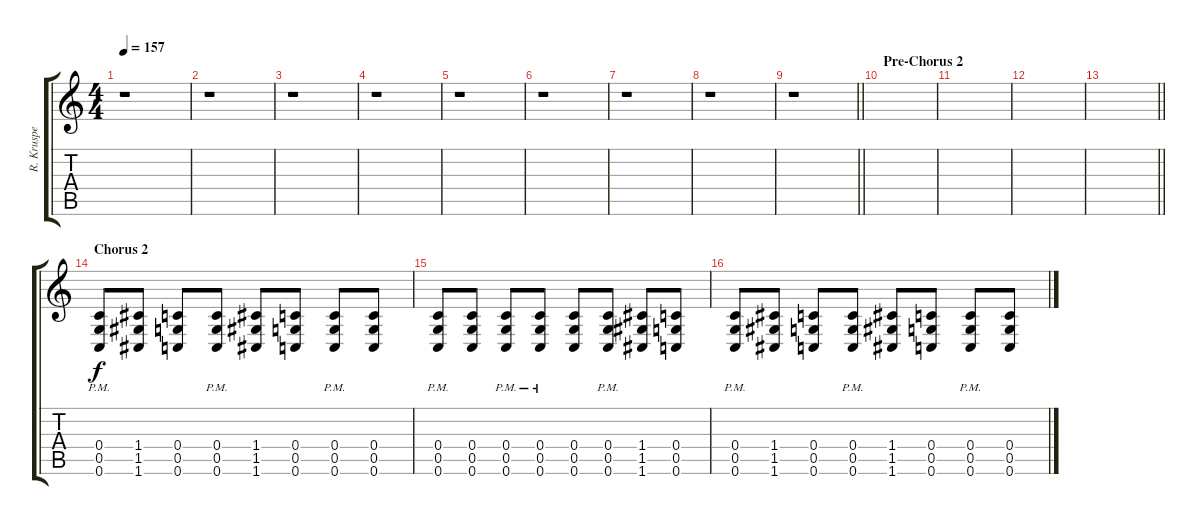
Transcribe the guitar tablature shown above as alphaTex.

\track ("R. Kruspe" "R. Kruspe") {instrument distortionguitar}
\staff {score tabs}
\tuning (D4 A3 F3 C3 G2 C2) {hide}
\ts (4 4)
\tempo 157
\clef g2
\ks c
r.1{dy f} |
r.1 |
r.1 |
r.1 |
r.1 |
r.1 |
r.1 |
r.1 |
\barLineRight lightlight
r.1 |
\section ("" "Pre-Chorus 2")
|
|
|
\barLineRight lightlight
|
\section ("" "Chorus 2")
(0.4{pm} 0.5{pm} 0.6{pm}).8 (1.4 1.5 1.6).8 (0.4 0.5 0.6).8 (0.4{pm} 0.5{pm} 0.6{pm}).8 (1.4 1.5 1.6).8 (0.4 0.5 0.6).8 (0.4{pm} 0.5{pm} 0.6{pm}).8 (0.4 0.5 0.6).8 |
(0.4{pm} 0.5{pm} 0.6{pm}).8 (0.4 0.5 0.6).8 (0.4{pm} 0.5{pm} 0.6{pm}).8 (0.4{pm} 0.5{pm} 0.6{pm}).8 (0.4 0.5 0.6).8 (0.4{pm} 0.5{pm} 0.6{pm}).8 (1.4 1.5 1.6).8 (0.4 0.5 0.6).8 |
(0.4{pm} 0.5{pm} 0.6{pm}).8 (1.4 1.5 1.6).8 (0.4 0.5 0.6).8 (0.4{pm} 0.5{pm} 0.6{pm}).8 (1.4 1.5 1.6).8 (0.4 0.5 0.6).8 (0.4{pm} 0.5{pm} 0.6{pm}).8 (0.4 0.5 0.6).8
